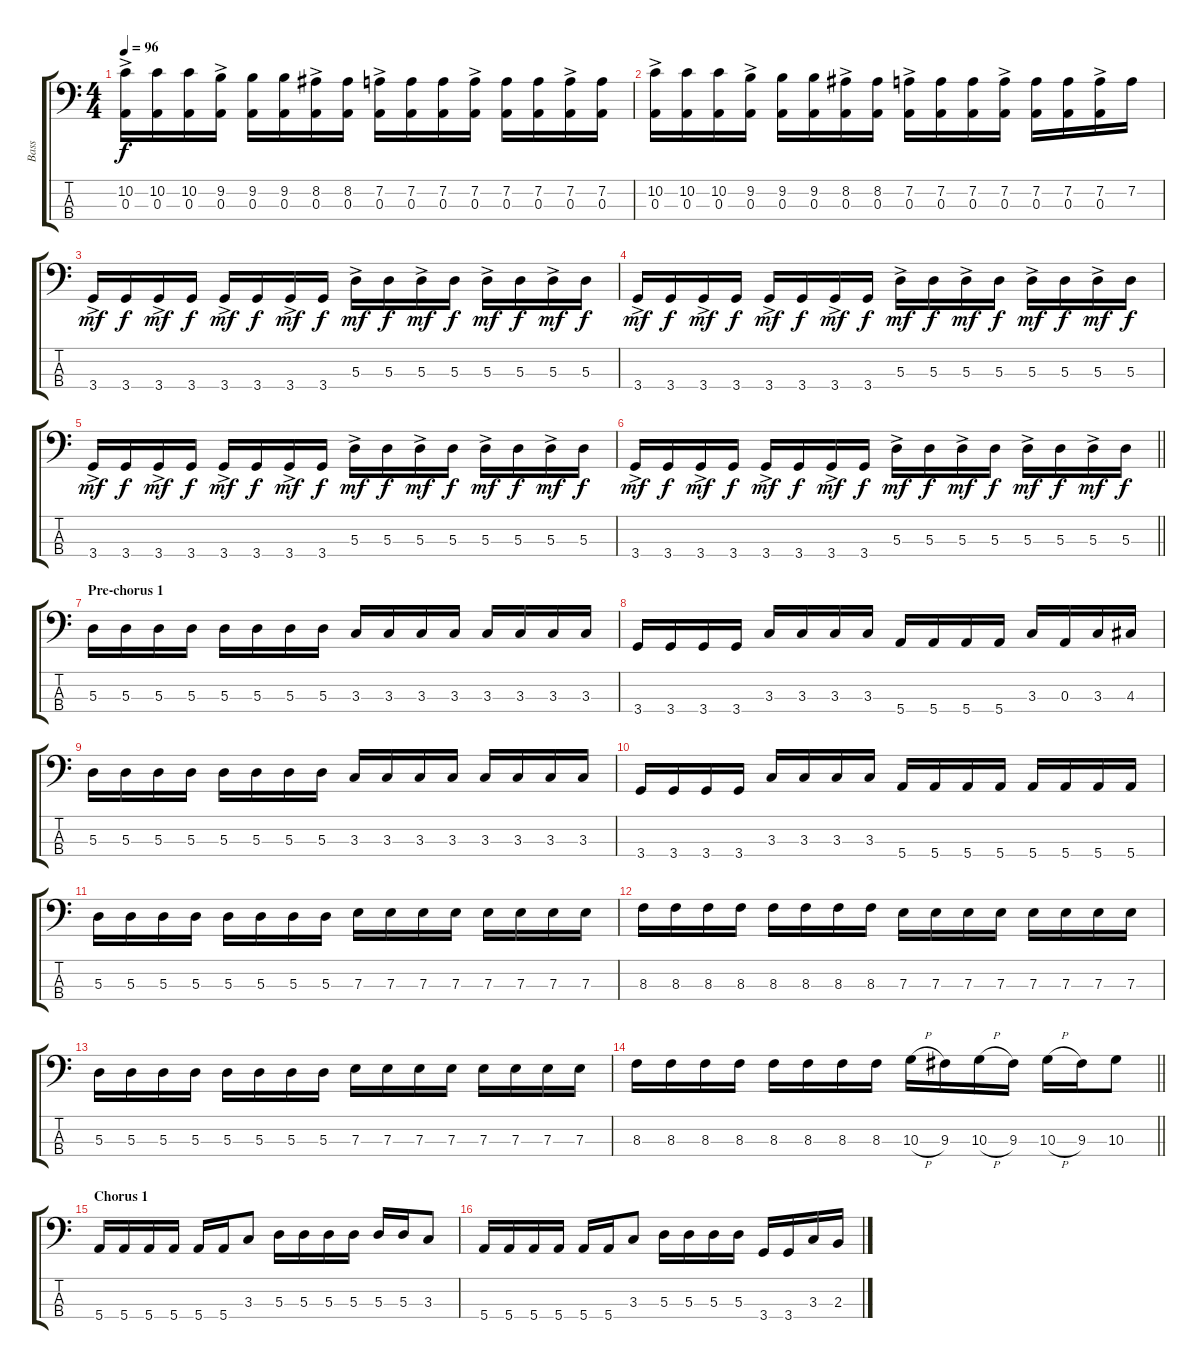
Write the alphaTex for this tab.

\track ("Bass" "Bass") {instrument electricbasspick}
\staff {score tabs}
\tuning (G2 D2 A1 E1) {hide}
\ts (4 4)
\tempo 96
\clef f4
\ks c
(10.2 0.3{ac}).16{dy f} (10.2 0.3).16 (10.2 0.3).16 (9.2{ac} 0.3).16 (9.2 0.3).16 (9.2 0.3).16 (8.2{ac} 0.3).16 (8.2 0.3).16 (7.2{ac} 0.3).16 (7.2 0.3).16 (7.2 0.3).16 (7.2{ac} 0.3).16 (7.2 0.3).16 (7.2 0.3).16 (7.2{ac} 0.3).16 (7.2 0.3).16 |
(10.2 0.3{ac}).16 (10.2 0.3).16 (10.2 0.3).16 (9.2{ac} 0.3).16 (9.2 0.3).16 (9.2 0.3).16 (8.2{ac} 0.3).16 (8.2 0.3).16 (7.2{ac} 0.3).16 (7.2 0.3).16 (7.2 0.3).16 (7.2{ac} 0.3).16 (7.2 0.3).16 (7.2 0.3).16 (7.2{ac} 0.3).16 7.2.16 |
3.4{ac}.16{dy mf} 3.4.16{dy f} 3.4{ac}.16{dy mf} 3.4.16{dy f} 3.4{ac}.16{dy mf} 3.4.16{dy f} 3.4{ac}.16{dy mf} 3.4.16{dy f} 5.3{ac}.16{dy mf} 5.3.16{dy f} 5.3{ac}.16{dy mf} 5.3.16{dy f} 5.3{ac}.16{dy mf} 5.3.16{dy f} 5.3{ac}.16{dy mf} 5.3.16{dy f} |
3.4{ac}.16{dy mf} 3.4.16{dy f} 3.4{ac}.16{dy mf} 3.4.16{dy f} 3.4{ac}.16{dy mf} 3.4.16{dy f} 3.4{ac}.16{dy mf} 3.4.16{dy f} 5.3{ac}.16{dy mf} 5.3.16{dy f} 5.3{ac}.16{dy mf} 5.3.16{dy f} 5.3{ac}.16{dy mf} 5.3.16{dy f} 5.3{ac}.16{dy mf} 5.3.16{dy f} |
3.4{ac}.16{dy mf} 3.4.16{dy f} 3.4{ac}.16{dy mf} 3.4.16{dy f} 3.4{ac}.16{dy mf} 3.4.16{dy f} 3.4{ac}.16{dy mf} 3.4.16{dy f} 5.3{ac}.16{dy mf} 5.3.16{dy f} 5.3{ac}.16{dy mf} 5.3.16{dy f} 5.3{ac}.16{dy mf} 5.3.16{dy f} 5.3{ac}.16{dy mf} 5.3.16{dy f} |
\barLineRight lightlight
3.4{ac}.16{dy mf} 3.4.16{dy f} 3.4{ac}.16{dy mf} 3.4.16{dy f} 3.4{ac}.16{dy mf} 3.4.16{dy f} 3.4{ac}.16{dy mf} 3.4.16{dy f} 5.3{ac}.16{dy mf} 5.3.16{dy f} 5.3{ac}.16{dy mf} 5.3.16{dy f} 5.3{ac}.16{dy mf} 5.3.16{dy f} 5.3{ac}.16{dy mf} 5.3.16{dy f} |
\section ("" "Pre-chorus 1")
5.3.16 5.3.16 5.3.16 5.3.16 5.3.16 5.3.16 5.3.16 5.3.16 3.3.16 3.3.16 3.3.16 3.3.16 3.3.16 3.3.16 3.3.16 3.3.16 |
3.4.16 3.4.16 3.4.16 3.4.16 3.3.16 3.3.16 3.3.16 3.3.16 5.4.16 5.4.16 5.4.16 5.4.16 3.3.16 0.3.16 3.3.16 4.3.16 |
5.3.16 5.3.16 5.3.16 5.3.16 5.3.16 5.3.16 5.3.16 5.3.16 3.3.16 3.3.16 3.3.16 3.3.16 3.3.16 3.3.16 3.3.16 3.3.16 |
3.4.16 3.4.16 3.4.16 3.4.16 3.3.16 3.3.16 3.3.16 3.3.16 5.4.16 5.4.16 5.4.16 5.4.16 5.4.16 5.4.16 5.4.16 5.4.16 |
5.3.16 5.3.16 5.3.16 5.3.16 5.3.16 5.3.16 5.3.16 5.3.16 7.3.16 7.3.16 7.3.16 7.3.16 7.3.16 7.3.16 7.3.16 7.3.16 |
8.3.16 8.3.16 8.3.16 8.3.16 8.3.16 8.3.16 8.3.16 8.3.16 7.3.16 7.3.16 7.3.16 7.3.16 7.3.16 7.3.16 7.3.16 7.3.16 |
5.3.16 5.3.16 5.3.16 5.3.16 5.3.16 5.3.16 5.3.16 5.3.16 7.3.16 7.3.16 7.3.16 7.3.16 7.3.16 7.3.16 7.3.16 7.3.16 |
\barLineRight lightlight
8.3.16 8.3.16 8.3.16 8.3.16 8.3.16 8.3.16 8.3.16 8.3.16 10.3{h}.16 9.3.16 10.3{h}.16 9.3.16 10.3{h}.16 9.3.16 10.3.8 |
\section ("" "Chorus 1")
5.4.16 5.4.16 5.4.16 5.4.16 5.4.16 5.4.16 3.3.8 5.3.16 5.3.16 5.3.16 5.3.16 5.3.16 5.3.16 3.3.8 |
5.4.16 5.4.16 5.4.16 5.4.16 5.4.16 5.4.16 3.3.8 5.3.16 5.3.16 5.3.16 5.3.16 3.4.16 3.4.16 3.3.16 2.3.16
